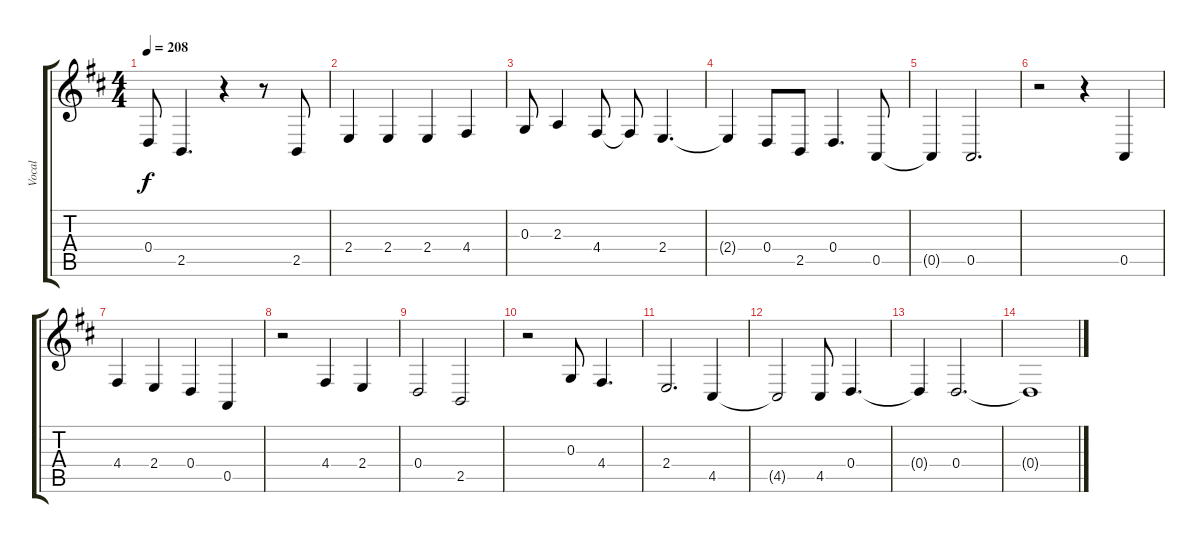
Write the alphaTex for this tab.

\track ("Vocal" "Vocal") {instrument brightacousticpiano}
\staff {score tabs}
\tuning (E4 B3 G3 D3 A2 E2) {hide}
\ts (4 4)
\tempo 208
\clef g2
\ks d
0.4.8{dy f} 2.5.4{d} r.4 r.8 2.5.8 |
2.4.4 2.4.4 2.4.4 4.4.4 |
0.3.8 2.3.4 4.4.8 4.4{t}.8 2.4.4{d} |
2.4{t}.4 0.4.8 2.5.8 0.4.4{d} 0.5.8 |
0.5{t}.4 0.5.2{d} |
r.2 r.4 0.5.4 |
4.4.4 2.4.4 0.4.4 0.5.4 |
r.2 4.4.4 2.4.4 |
0.4.2 2.5.2 |
r.2 0.3.8 4.4.4{d} |
2.4.2{d} 4.5.4 |
4.5{t}.2 4.5.8 0.4.4{d} |
0.4{t}.4 0.4.2{d} |
0.4{t}.1
